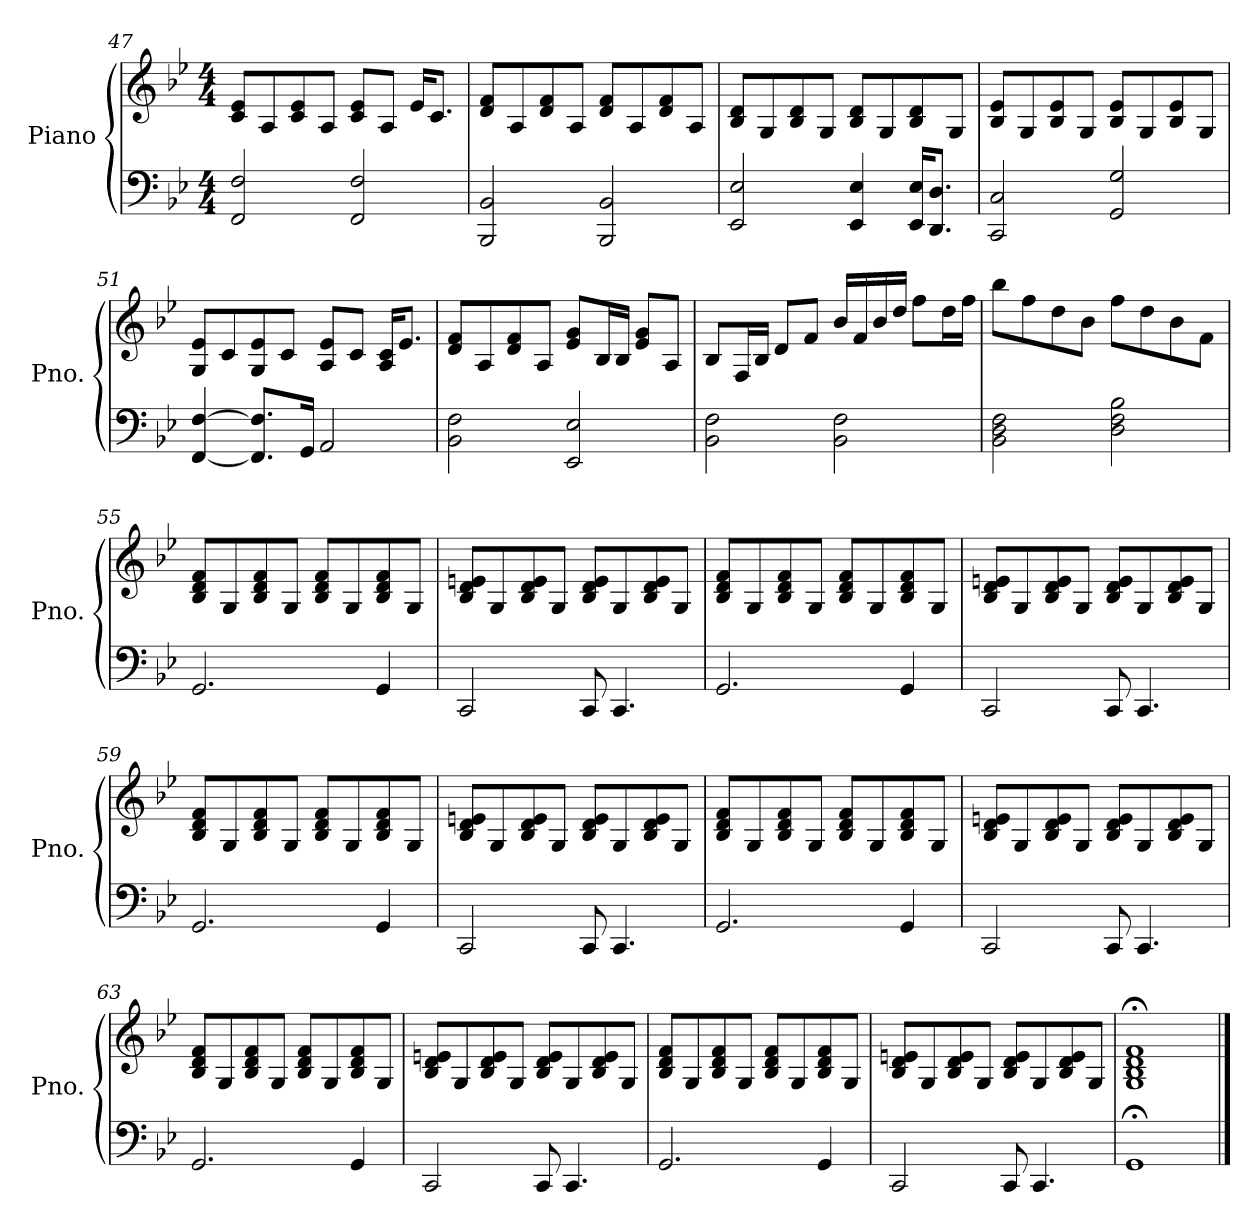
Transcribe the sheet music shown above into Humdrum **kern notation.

**kern	**kern
*part1	*part1
*staff2	*staff1
*I"Piano	*
*I'Pno.	*
*clefF4	*clefG2
*k[b-e-]	*k[b-e-]
*M4/4	*M4/4
=47	=47
2FF/ 2F/	8c/ 8e-/L
.	8A/
.	8c/ 8e-/
.	8A/J
2FF/ 2F/	8c/ 8e-/L
.	8A/J
.	16e-/KL
.	8.c/J
=48	=48
2BBB-/ 2BB-/	8d/ 8f/L
.	8A/
.	8d/ 8f/
.	8A/J
2BBB-/ 2BB-/	8d/ 8f/L
.	8A/
.	8d/ 8f/
.	8A/J
!!LO:LB:g=z
=49	=49
2EE-/ 2E-/	8B-/ 8d/L
.	8G/
.	8B-/ 8d/
.	8G/J
4EE-/ 4E-/	8B-/ 8d/L
.	8G/
16EE-/ 16E-/KL	8B-/ 8d/
8.DD/ 8.D/J	.
.	8G/J
=50	=50
2CC/ 2C/	8B-/ 8e-/L
.	8G/
.	8B-/ 8e-/
.	8G/J
2GG/ 2G/	8B-/ 8e-/L
.	8G/
.	8B-/ 8e-/
.	8G/J
=51	=51
[4FF/ [4F/	8G/ 8e-/L
.	8c/
8.FF/] 8.F/]L	8G/ 8e-/
.	8c/J
16GG/Jk	.
2AA/	8A/ 8e-/L
.	8c/J
.	16A/ 16c/KL
.	8.e-/J
!!LO:LB:g=z
=52	=52
2BB-\ 2F\	8d/ 8f/L
.	8A/
.	8d/ 8f/
.	8A/J
2EE-/ 2E-/	8e-/ 8g/L
.	16B-/L
.	16B-/JJ
.	8e-/ 8g/L
.	8A/J
=53	=53
2BB-\ 2F\	8B-/L
.	16F/L
.	16B-/JJ
.	8d/L
.	8f/J
2BB-\ 2F\	16b-/LL
.	16f/
.	16b-/
.	16dd/JJ
.	8ff\L
.	16dd\L
.	16ff\JJ
=54	=54
2BB-\ 2D\ 2F\	8bb-\L
.	8ff\
.	8dd\
.	8b-\J
2D\ 2F\ 2B-\	8ff\L
.	8dd\
.	8b-\
.	8f\J
!!LO:LB:g=z
=55	=55
2.GG/	8B-/ 8d/ 8f/L
.	8G/
.	8B-/ 8d/ 8f/
.	8G/J
.	8B-/ 8d/ 8f/L
.	8G/
4GG/	8B-/ 8d/ 8f/
.	8G/J
=56	=56
2CC/	8B-/ 8d/ 8en/L
.	8G/
.	8B-/ 8d/ 8e/
.	8G/J
8CC/	8B-/ 8d/ 8e/L
4.CC/	8G/
.	8B-/ 8d/ 8e/
.	8G/J
=57	=57
2.GG/	8B-/ 8d/ 8f/L
.	8G/
.	8B-/ 8d/ 8f/
.	8G/J
.	8B-/ 8d/ 8f/L
.	8G/
4GG/	8B-/ 8d/ 8f/
.	8G/J
!!LO:LB:g=z
=58	=58
2CC/	8B-/ 8d/ 8en/L
.	8G/
.	8B-/ 8d/ 8e/
.	8G/J
8CC/	8B-/ 8d/ 8e/L
4.CC/	8G/
.	8B-/ 8d/ 8e/
.	8G/J
=59	=59
2.GG/	8B-/ 8d/ 8f/L
.	8G/
.	8B-/ 8d/ 8f/
.	8G/J
.	8B-/ 8d/ 8f/L
.	8G/
4GG/	8B-/ 8d/ 8f/
.	8G/J
=60	=60
2CC/	8B-/ 8d/ 8en/L
.	8G/
.	8B-/ 8d/ 8e/
.	8G/J
8CC/	8B-/ 8d/ 8e/L
4.CC/	8G/
.	8B-/ 8d/ 8e/
.	8G/J
!!LO:LB:g=z
=61	=61
2.GG/	8B-/ 8d/ 8f/L
.	8G/
.	8B-/ 8d/ 8f/
.	8G/J
.	8B-/ 8d/ 8f/L
.	8G/
4GG/	8B-/ 8d/ 8f/
.	8G/J
=62	=62
2CC/	8B-/ 8d/ 8en/L
.	8G/
.	8B-/ 8d/ 8e/
.	8G/J
8CC/	8B-/ 8d/ 8e/L
4.CC/	8G/
.	8B-/ 8d/ 8e/
.	8G/J
=63	=63
2.GG/	8B-/ 8d/ 8f/L
.	8G/
.	8B-/ 8d/ 8f/
.	8G/J
.	8B-/ 8d/ 8f/L
.	8G/
4GG/	8B-/ 8d/ 8f/
.	8G/J
!!LO:PB:g=z
=64	=64
2CC/	8B-/ 8d/ 8en/L
.	8G/
.	8B-/ 8d/ 8e/
.	8G/J
8CC/	8B-/ 8d/ 8e/L
4.CC/	8G/
.	8B-/ 8d/ 8e/
.	8G/J
=65	=65
2.GG/	8B-/ 8d/ 8f/L
.	8G/
.	8B-/ 8d/ 8f/
.	8G/J
.	8B-/ 8d/ 8f/L
.	8G/
4GG/	8B-/ 8d/ 8f/
.	8G/J
=66	=66
2CC/	8B-/ 8d/ 8en/L
.	8G/
.	8B-/ 8d/ 8e/
.	8G/J
8CC/	8B-/ 8d/ 8e/L
4.CC/	8G/
.	8B-/ 8d/ 8e/
.	8G/J
!!LO:LB:g=z
=67	=67
1GG;<	1G;< 1B-;< 1d;< 1f;<
==	==
*-	*-
